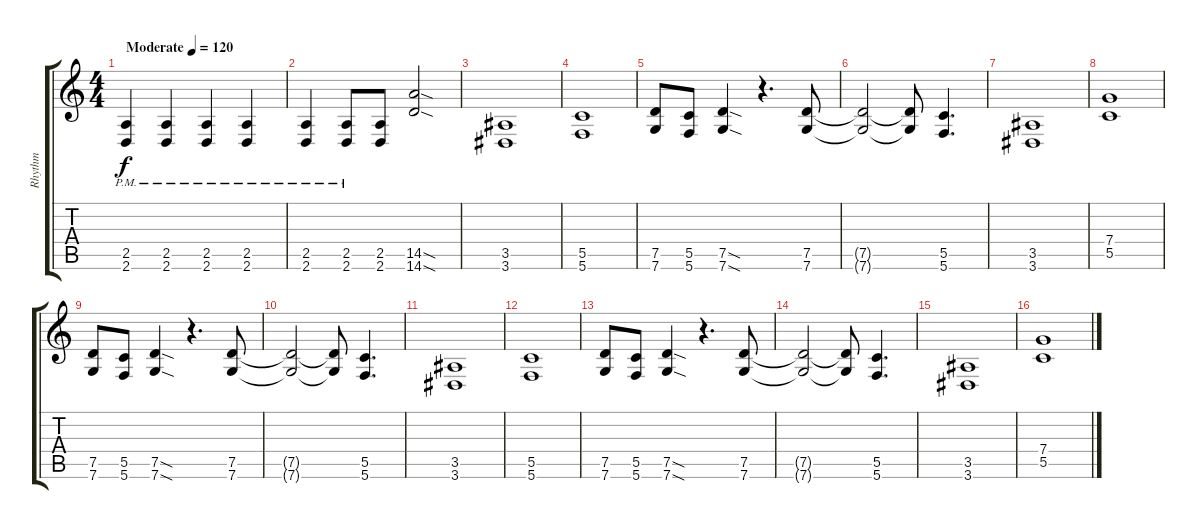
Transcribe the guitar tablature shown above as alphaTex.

\track ("Rhythm" "Rhythm") {instrument distortionguitar}
\staff {score tabs}
\tuning (D4 A3 F3 C3 G2 C2) {hide}
\ts (4 4)
\tempo (120 "Moderate")
\clef g2
\ks c
(2.5{pm} 2.6{pm}).4{dy f instrument distortionguitar} (2.5{pm} 2.6{pm}).4 (2.5{pm} 2.6{pm}).4 (2.5{pm} 2.6{pm}).4 |
(2.5{pm} 2.6{pm}).4 (2.5{pm} 2.6{pm}).8 (2.5 2.6).8 (14.5{sod} 14.6{sod}).2 |
(3.5 3.6).1 |
(5.5 5.6).1 |
(7.5 7.6).8 (5.5 5.6).8 (7.5{sod} 7.6{sod}).4 r.4{d} (7.5 7.6).8 |
(7.5{t} 7.6{t}).2 (7.5{t} 7.6{t}).8 (5.5 5.6).4{d} |
(3.5 3.6).1 |
(7.4 5.5).1 |
(7.5 7.6).8 (5.5 5.6).8 (7.5{sod} 7.6{sod}).4 r.4{d} (7.5 7.6).8 |
(7.5{t} 7.6{t}).2 (7.5{t} 7.6{t}).8 (5.5 5.6).4{d} |
(3.5 3.6).1 |
(5.5 5.6).1 |
(7.5 7.6).8 (5.5 5.6).8 (7.5{sod} 7.6{sod}).4 r.4{d} (7.5 7.6).8 |
(7.5{t} 7.6{t}).2 (7.5{t} 7.6{t}).8 (5.5 5.6).4{d} |
(3.5 3.6).1 |
(7.4 5.5).1
